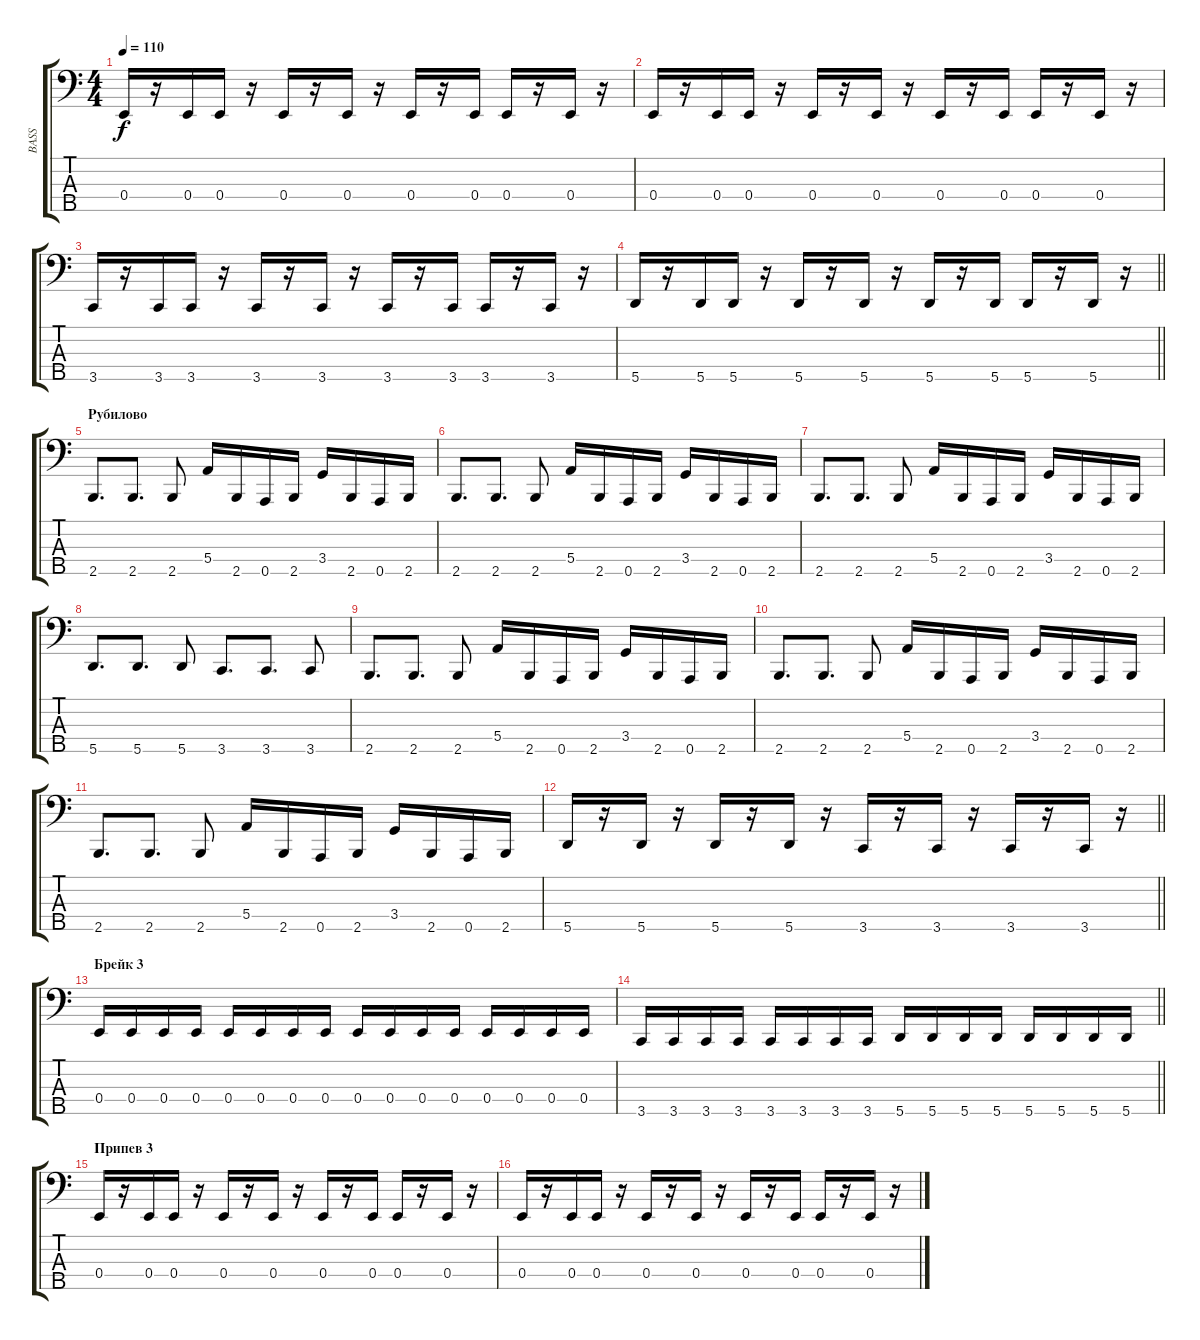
\track ("BASS" "BASS") {instrument electricbasspick}
\staff {score tabs}
\tuning (G2 D2 A1 E1 A0) {hide}
\ts (4 4)
\tempo 110
\clef f4
\ks c
0.4.16{dy f} r.16 0.4.16 0.4.16 r.16 0.4.16 r.16 0.4.16 r.16 0.4.16 r.16 0.4.16 0.4.16 r.16 0.4.16 r.16 |
0.4.16 r.16 0.4.16 0.4.16 r.16 0.4.16 r.16 0.4.16 r.16 0.4.16 r.16 0.4.16 0.4.16 r.16 0.4.16 r.16 |
3.5.16 r.16 3.5.16 3.5.16 r.16 3.5.16 r.16 3.5.16 r.16 3.5.16 r.16 3.5.16 3.5.16 r.16 3.5.16 r.16 |
\barLineRight lightlight
5.5.16 r.16 5.5.16 5.5.16 r.16 5.5.16 r.16 5.5.16 r.16 5.5.16 r.16 5.5.16 5.5.16 r.16 5.5.16 r.16 |
\section ("" "Рубилово")
2.5.8{d} 2.5.8{d} 2.5.8 5.4.16 2.5.16 0.5.16 2.5.16 3.4.16 2.5.16 0.5.16 2.5.16 |
2.5.8{d} 2.5.8{d} 2.5.8 5.4.16 2.5.16 0.5.16 2.5.16 3.4.16 2.5.16 0.5.16 2.5.16 |
2.5.8{d} 2.5.8{d} 2.5.8 5.4.16 2.5.16 0.5.16 2.5.16 3.4.16 2.5.16 0.5.16 2.5.16 |
5.5.8{d} 5.5.8{d} 5.5.8 3.5.8{d} 3.5.8{d} 3.5.8 |
2.5.8{d} 2.5.8{d} 2.5.8 5.4.16 2.5.16 0.5.16 2.5.16 3.4.16 2.5.16 0.5.16 2.5.16 |
2.5.8{d} 2.5.8{d} 2.5.8 5.4.16 2.5.16 0.5.16 2.5.16 3.4.16 2.5.16 0.5.16 2.5.16 |
2.5.8{d} 2.5.8{d} 2.5.8 5.4.16 2.5.16 0.5.16 2.5.16 3.4.16 2.5.16 0.5.16 2.5.16 |
\barLineRight lightlight
5.5.16 r.16 5.5.16 r.16 5.5.16 r.16 5.5.16 r.16 3.5.16 r.16 3.5.16 r.16 3.5.16 r.16 3.5.16 r.16 |
\section ("" "Брейк 3")
0.4.16 0.4.16 0.4.16 0.4.16 0.4.16 0.4.16 0.4.16 0.4.16 0.4.16 0.4.16 0.4.16 0.4.16 0.4.16 0.4.16 0.4.16 0.4.16 |
\barLineRight lightlight
3.5.16 3.5.16 3.5.16 3.5.16 3.5.16 3.5.16 3.5.16 3.5.16 5.5.16 5.5.16 5.5.16 5.5.16 5.5.16 5.5.16 5.5.16 5.5.16 |
\section ("" "Припев 3")
0.4.16 r.16 0.4.16 0.4.16 r.16 0.4.16 r.16 0.4.16 r.16 0.4.16 r.16 0.4.16 0.4.16 r.16 0.4.16 r.16 |
0.4.16 r.16 0.4.16 0.4.16 r.16 0.4.16 r.16 0.4.16 r.16 0.4.16 r.16 0.4.16 0.4.16 r.16 0.4.16 r.16
